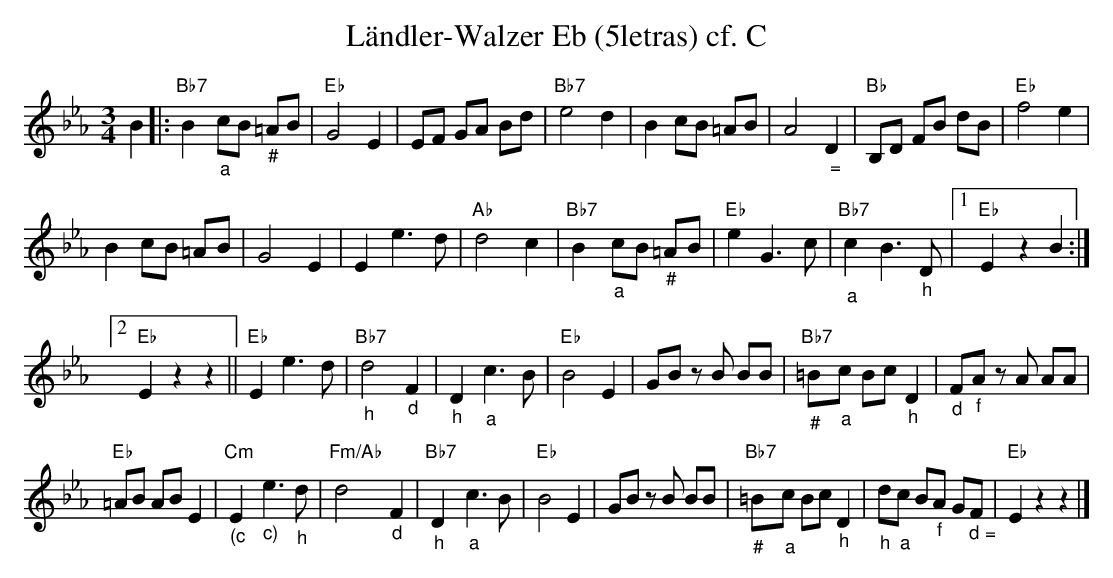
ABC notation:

X:1
T:L\"andler-Walzer Eb (5letras) cf. C
M:3/4
L:1/8
K:Ebmaj%%MIDI gchordon
B2 |: "Bb7"B2"_a"cB "_#"=AB | "Eb"G4E2 | EF GA Bd | "Bb7"e4d2 | B2cB =AB | A4"_ ="D2 | \
"Bb"B,D FB dB | "Eb"f4e2 |
B2cB =AB | G4E2 | E2e3d | "Ab"d4c2 | "Bb7"B2"_a"cB "_#"=AB | \
"Eb"e2G3c | "Bb7""_a"c2B3"_h"D |1 "Eb"E2z2B2 :|2
"Eb"E2z2z2 || "Eb"E2e3d | "Bb7""_h"d4"_d"F2 | "_h"D2"_a"c3B | \
"Eb"B4E2 | GB zB BB | "Bb7""_#"=B"_a"c Bc"_h"D2 | "_d"F"_f"A zA AA |
"Eb"=AB ABE2 | "Cm""_(c"E2"_c)"e3"_h"d | "Fm/Ab"d4"_d"F2 | \
"Bb7""_h"D2"_a"c3B | "Eb"B4E2 | GB zB BB | "Bb7""_#"=B"_a"c Bc"_h"D2 | "_h"d"_a"c B"_f"A G"_ d ="F | "Eb"E2z2z2 |]
